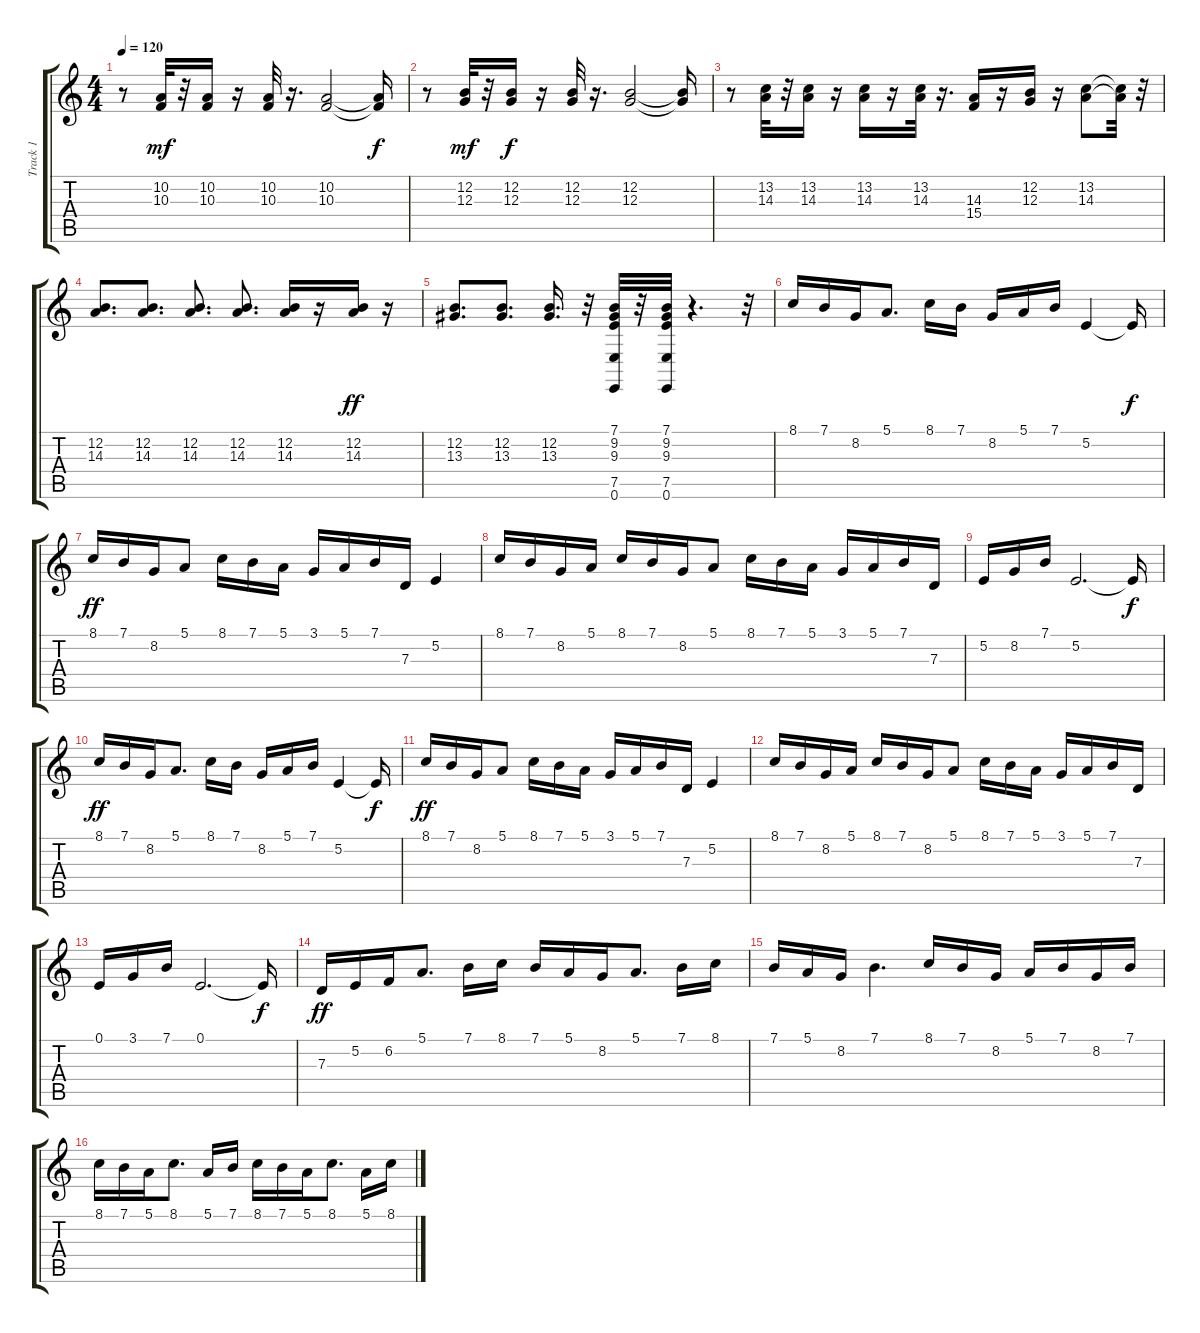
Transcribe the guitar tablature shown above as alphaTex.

\track ("Track 1" "Track 1") {instrument lead2sawtooth}
\staff {score tabs}
\tuning (E4 B3 G3 D3 A2 E2) {hide}
\ts (4 4)
\tempo 120
\clef g2
\ks c
r.8{dy f} (10.2 10.3).32{dy mf} r.32 (10.2 10.3).16 r.16 (10.2 10.3).32 r.16{d} (10.2 10.3).2 (10.2{t} 10.3{t}).16{dy f} |
r.8 (12.2 12.3).32{dy mf} r.32 (12.2 12.3).16{dy f} r.16 (12.2 12.3).32 r.16{d} (12.2 12.3).2 (12.2{t} 12.3{t}).16 |
r.8 (13.2 14.3).32 r.32 (13.2 14.3).16 r.16 (13.2 14.3).16 r.16 (13.2 14.3).32 r.16{d} (14.3 15.4).16 r.16 (12.2 12.3).16 r.16 (13.2 14.3).8 (13.2{t} 14.3{t}).32 r.32 |
(12.2 14.3).8{d} (12.2 14.3).8{d} (12.2 14.3).8{d} (12.2 14.3).8{d} (12.2 14.3).16 r.16 (12.2 14.3).16{dy ff} r.16 |
(12.2 13.3).8{d} (12.2 13.3).8{d} (12.2 13.3).16{d} r.32 (7.1 9.2 9.3 7.5 0.6).32 r.32 (7.1 9.2 9.3 7.5 0.6).32 r.4{d} r.32 |
8.1.16 7.1.16 8.2.16 5.1.8{d} 8.1.16 7.1.16 8.2.16 5.1.16 7.1.16 5.2.4 5.2{t}.16{dy f} |
8.1.16{dy ff} 7.1.16 8.2.16 5.1.8 8.1.16 7.1.16 5.1.16 3.1.16 5.1.16 7.1.16 7.3.16 5.2.4 |
8.1.16 7.1.16 8.2.16 5.1.16 8.1.16 7.1.16 8.2.16 5.1.8 8.1.16 7.1.16 5.1.16 3.1.16 5.1.16 7.1.16 7.3.16 |
5.2.16 8.2.16 7.1.16 5.2.2{d} 5.2{t}.16{dy f} |
8.1.16{dy ff} 7.1.16 8.2.16 5.1.8{d} 8.1.16 7.1.16 8.2.16 5.1.16 7.1.16 5.2.4 5.2{t}.16{dy f} |
8.1.16{dy ff} 7.1.16 8.2.16 5.1.8 8.1.16 7.1.16 5.1.16 3.1.16 5.1.16 7.1.16 7.3.16 5.2.4 |
8.1.16 7.1.16 8.2.16 5.1.16 8.1.16 7.1.16 8.2.16 5.1.8 8.1.16 7.1.16 5.1.16 3.1.16 5.1.16 7.1.16 7.3.16 |
0.1.16 3.1.16 7.1.16 0.1.2{d} 0.1{t}.16{dy f} |
7.3.16{dy ff} 5.2.16 6.2.16 5.1.8{d} 7.1.16 8.1.16 7.1.16 5.1.16 8.2.16 5.1.8{d} 7.1.16 8.1.16 |
7.1.16 5.1.16 8.2.16 7.1.4{d} 8.1.16 7.1.16 8.2.16 5.1.16 7.1.16 8.2.16 7.1.16 |
8.1.16 7.1.16 5.1.16 8.1.8{d} 5.1.16 7.1.16 8.1.16 7.1.16 5.1.16 8.1.8{d} 5.1.16 8.1.16
